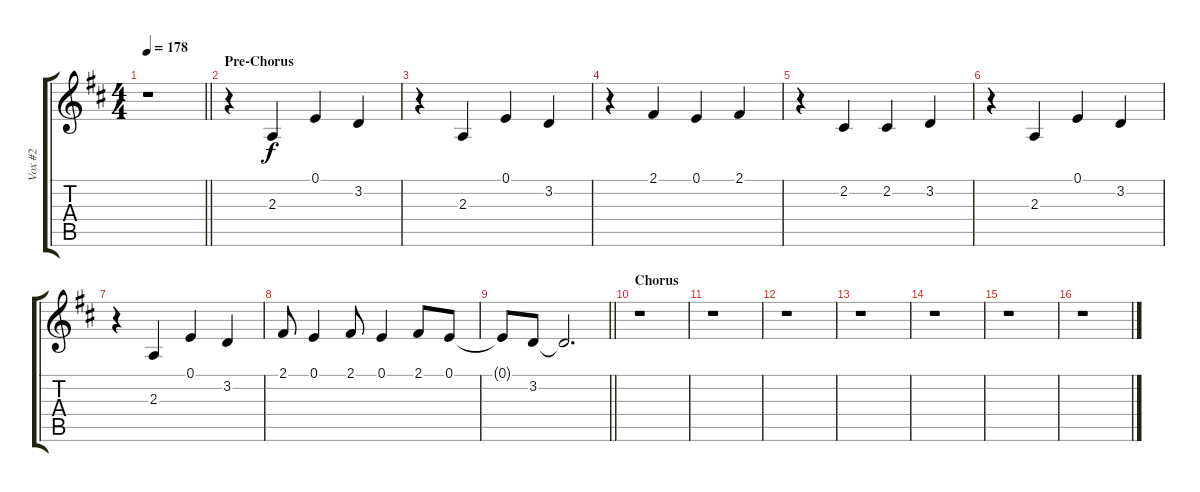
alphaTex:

\track ("Vox #2" "Vox #2") {instrument lead2sawtooth}
\staff {score tabs}
\tuning (E4 B3 G3 D3 A2 E2) {hide}
\ts (4 4)
\tempo 178
\clef g2
\barLineRight lightlight
\ks d
r.1{dy f} |
\section ("" "Pre-Chorus")
r.4 2.3.4 0.1.4 3.2.4 |
r.4 2.3.4 0.1.4 3.2.4 |
r.4 2.1.4 0.1.4 2.1.4 |
r.4 2.2.4 2.2.4 3.2.4 |
r.4 2.3.4 0.1.4 3.2.4 |
r.4 2.3.4 0.1.4 3.2.4 |
2.1.8 0.1.4 2.1.8 0.1.4 2.1.8 0.1.8 |
\barLineRight lightlight
0.1{t}.8 3.2.8 3.2{t}.2{d} |
\section ("" "Chorus")
r.1 |
r.1 |
r.1 |
r.1 |
r.1 |
r.1 |
r.1
